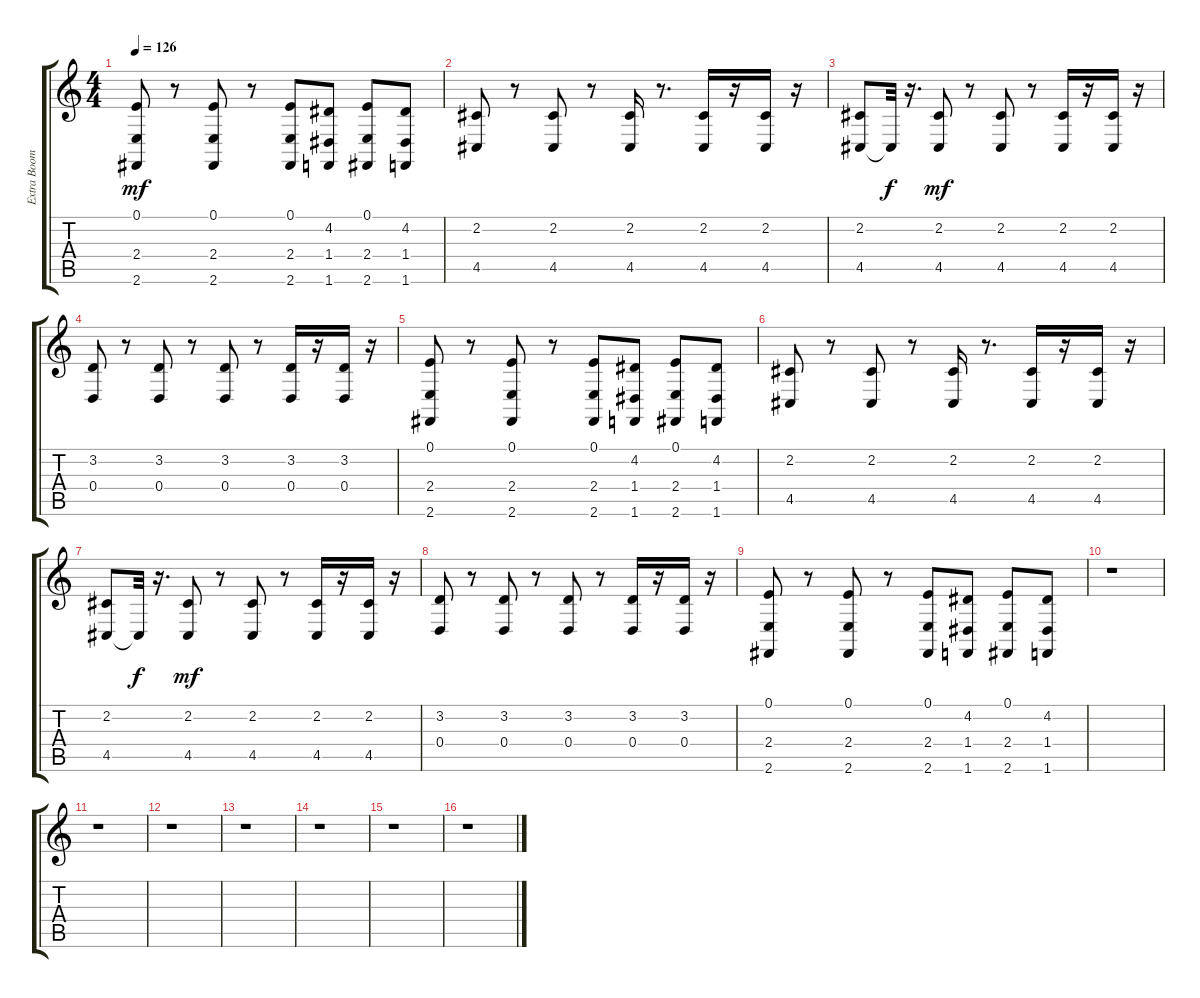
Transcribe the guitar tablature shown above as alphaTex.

\track ("Extra Boom!" "Extra Boom") {instrument orchestrahit}
\staff {score tabs}
\tuning (E4 B3 G3 D3 A2 E2) {hide}
\ts (4 4)
\tempo 126
\clef g2
\ks c
(0.1 2.4 2.6).8{dy mf} r.8 (0.1 2.4 2.6).8 r.8 (0.1 2.4 2.6).8 (4.2 1.4 1.6).8 (0.1 2.4 2.6).8 (4.2 1.4 1.6).8 |
(2.2 4.5).8 r.8 (2.2 4.5).8 r.8 (2.2 4.5).16 r.8{d} (2.2 4.5).16 r.16 (2.2 4.5).16 r.16 |
(2.2 4.5).8 4.5{t}.32{dy f} r.16{d} (2.2 4.5).8{dy mf} r.8 (2.2 4.5).8 r.8 (2.2 4.5).16 r.16 (2.2 4.5).16 r.16 |
(3.2 0.4).8 r.8 (3.2 0.4).8 r.8 (3.2 0.4).8 r.8 (3.2 0.4).16 r.16 (3.2 0.4).16 r.16 |
(0.1 2.4 2.6).8 r.8 (0.1 2.4 2.6).8 r.8 (0.1 2.4 2.6).8 (4.2 1.4 1.6).8 (0.1 2.4 2.6).8 (4.2 1.4 1.6).8 |
(2.2 4.5).8 r.8 (2.2 4.5).8 r.8 (2.2 4.5).16 r.8{d} (2.2 4.5).16 r.16 (2.2 4.5).16 r.16 |
(2.2 4.5).8 4.5{t}.32{dy f} r.16{d} (2.2 4.5).8{dy mf} r.8 (2.2 4.5).8 r.8 (2.2 4.5).16 r.16 (2.2 4.5).16 r.16 |
(3.2 0.4).8 r.8 (3.2 0.4).8 r.8 (3.2 0.4).8 r.8 (3.2 0.4).16 r.16 (3.2 0.4).16 r.16 |
(0.1 2.4 2.6).8 r.8 (0.1 2.4 2.6).8 r.8 (0.1 2.4 2.6).8 (4.2 1.4 1.6).8 (0.1 2.4 2.6).8 (4.2 1.4 1.6).8 |
r.1 |
r.1 |
r.1 |
r.1 |
r.1 |
r.1 |
r.1
